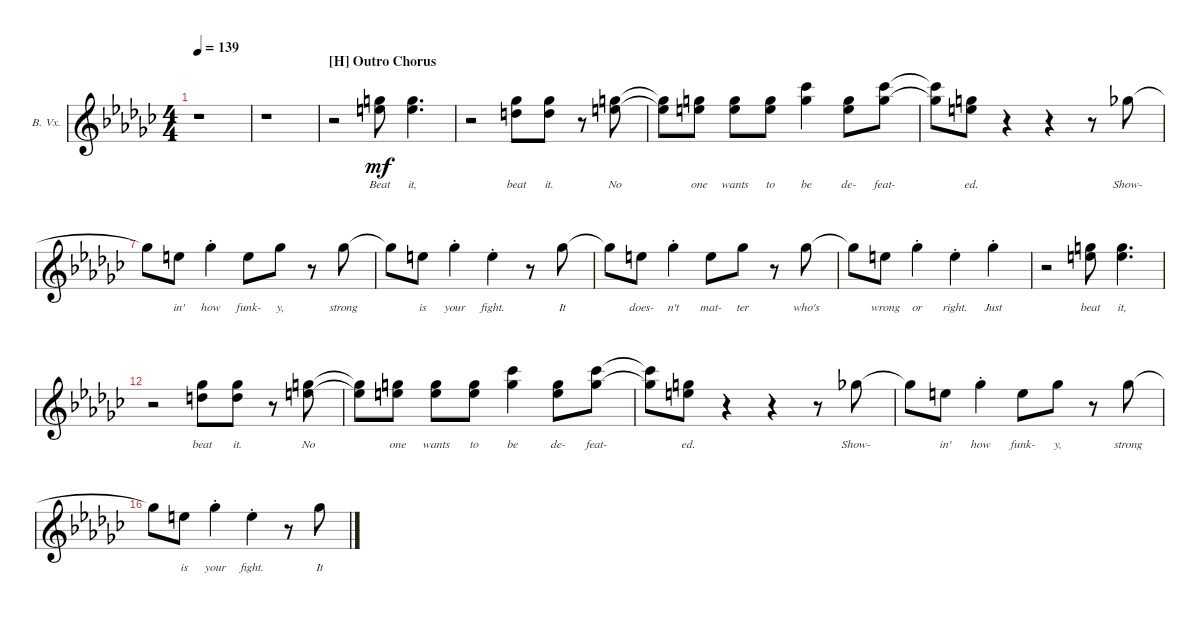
\bracketExtendMode groupsimilarinstruments
\firstSystemTrackNameOrientation horizontal
\otherSystemsTrackNameOrientation horizontal
\defaultBarNumberDisplay FirstOfSystem
\track ("Backing Vocals" "B. Vx.") {instrument synthvoice}
\staff {score}
\tuning (Eb4 Bb3 Gb3 Db3 Ab2 Eb2)
\displaytranspose 13
\ts (4 4)
\tempo 139
\clef g2
\ks gb
r.1{dy mf} |
r.1 |
\section ("H" "Outro Chorus")
r.2 (0.1 8.2).8{lyrics (0 "Beat") lyrics (1 "") lyrics (2 "") lyrics (3 "") lyrics (4 "")} (8.2 0.1).4{d lyrics (0 "it,") lyrics (1 "") lyrics (2 "") lyrics (3 "") lyrics (4 "")} |
r.2 (3.2 2.1).8{lyrics (0 "beat") lyrics (1 "") lyrics (2 "") lyrics (3 "") lyrics (4 "")} (2.1 3.2).8{lyrics (0 "it.") lyrics (1 "") lyrics (2 "") lyrics (3 "") lyrics (4 "")} r.8 (3.1 5.2).8{lyrics (0 "No") lyrics (1 "") lyrics (2 "") lyrics (3 "") lyrics (4 "")} |
(3.1{t} 5.2{t}).8{lyrics (0 "") lyrics (1 "") lyrics (2 "") lyrics (3 "") lyrics (4 "")} (8.2 9.3).8{lyrics (0 "one") lyrics (1 "") lyrics (2 "") lyrics (3 "") lyrics (4 "")} (8.2 9.3).8{lyrics (0 "wants") lyrics (1 "") lyrics (2 "") lyrics (3 "") lyrics (4 "")} (8.2 9.3).8{lyrics (0 "to") lyrics (1 "") lyrics (2 "") lyrics (3 "") lyrics (4 "")} (12.3 7.1).4{lyrics (0 "be") lyrics (1 "") lyrics (2 "") lyrics (3 "") lyrics (4 "")} (8.2 9.3).8{lyrics (0 "de-") lyrics (1 "") lyrics (2 "") lyrics (3 "") lyrics (4 "")} (7.1 12.3).8{lyrics (0 "feat-") lyrics (1 "") lyrics (2 "") lyrics (3 "") lyrics (4 "")} |
(7.1{t} 12.3{t}).8{lyrics (0 "") lyrics (1 "") lyrics (2 "") lyrics (3 "") lyrics (4 "")} (12.3 5.2).8{lyrics (0 "ed.") lyrics (1 "") lyrics (2 "") lyrics (3 "") lyrics (4 "")} r.4 r.4 r.8 11.3.8{lyrics (0 "Show-") lyrics (1 "") lyrics (2 "") lyrics (3 "") lyrics (4 "")} |
11.3{t}.8{lyrics (0 "") lyrics (1 "") lyrics (2 "") lyrics (3 "") lyrics (4 "")} 9.3.8{lyrics (0 "in'") lyrics (1 "") lyrics (2 "") lyrics (3 "") lyrics (4 "")} 2.1{st}.4{lyrics (0 "how") lyrics (1 "") lyrics (2 "") lyrics (3 "") lyrics (4 "")} 9.3.8{lyrics (0 "funk-") lyrics (1 "") lyrics (2 "") lyrics (3 "") lyrics (4 "")} 11.3.8{lyrics (0 "y,") lyrics (1 "") lyrics (2 "") lyrics (3 "") lyrics (4 "")} r.8 11.3.8{lyrics (0 "strong") lyrics (1 "") lyrics (2 "") lyrics (3 "") lyrics (4 "")} |
11.3{t}.8{lyrics (0 "") lyrics (1 "") lyrics (2 "") lyrics (3 "") lyrics (4 "")} 14.4.8{lyrics (0 "is") lyrics (1 "") lyrics (2 "") lyrics (3 "") lyrics (4 "")} 2.1{st}.4{lyrics (0 "your") lyrics (1 "") lyrics (2 "") lyrics (3 "") lyrics (4 "")} 14.4{st}.4{lyrics (0 "fight.") lyrics (1 "") lyrics (2 "") lyrics (3 "") lyrics (4 "")} r.8 2.1.8{lyrics (0 "It") lyrics (1 "") lyrics (2 "") lyrics (3 "") lyrics (4 "")} |
2.1{t}.8{lyrics (0 "") lyrics (1 "") lyrics (2 "") lyrics (3 "") lyrics (4 "")} 14.4.8{lyrics (0 "does-") lyrics (1 "") lyrics (2 "") lyrics (3 "") lyrics (4 "")} 11.3{st}.4{lyrics (0 "n't") lyrics (1 "") lyrics (2 "") lyrics (3 "") lyrics (4 "")} 9.3.8{lyrics (0 "mat-") lyrics (1 "") lyrics (2 "") lyrics (3 "") lyrics (4 "")} 2.1.8{lyrics (0 "ter") lyrics (1 "") lyrics (2 "") lyrics (3 "") lyrics (4 "")} r.8 11.3.8{lyrics (0 "who's") lyrics (1 "") lyrics (2 "") lyrics (3 "") lyrics (4 "")} |
11.3{t}.8{lyrics (0 "") lyrics (1 "") lyrics (2 "") lyrics (3 "") lyrics (4 "")} 9.3.8{lyrics (0 "wrong") lyrics (1 "") lyrics (2 "") lyrics (3 "") lyrics (4 "")} 11.3{st}.4{lyrics (0 "or") lyrics (1 "") lyrics (2 "") lyrics (3 "") lyrics (4 "")} 9.3{st}.4{lyrics (0 "right.") lyrics (1 "") lyrics (2 "") lyrics (3 "") lyrics (4 "")} 11.3{st}.4{lyrics (0 "Just") lyrics (1 "") lyrics (2 "") lyrics (3 "") lyrics (4 "")} |
r.2 (0.1 8.2).8{lyrics (0 "beat") lyrics (1 "") lyrics (2 "") lyrics (3 "") lyrics (4 "")} (8.2 0.1).4{d lyrics (0 "it,") lyrics (1 "") lyrics (2 "") lyrics (3 "") lyrics (4 "")} |
r.2 (3.2 2.1).8{lyrics (0 "beat") lyrics (1 "") lyrics (2 "") lyrics (3 "") lyrics (4 "")} (2.1 3.2).8{lyrics (0 "it.") lyrics (1 "") lyrics (2 "") lyrics (3 "") lyrics (4 "")} r.8 (3.1 5.2).8{lyrics (0 "No") lyrics (1 "") lyrics (2 "") lyrics (3 "") lyrics (4 "")} |
(3.1{t} 5.2{t}).8{lyrics (0 "") lyrics (1 "") lyrics (2 "") lyrics (3 "") lyrics (4 "")} (8.2 9.3).8{lyrics (0 "one") lyrics (1 "") lyrics (2 "") lyrics (3 "") lyrics (4 "")} (8.2 9.3).8{lyrics (0 "wants") lyrics (1 "") lyrics (2 "") lyrics (3 "") lyrics (4 "")} (8.2 9.3).8{lyrics (0 "to") lyrics (1 "") lyrics (2 "") lyrics (3 "") lyrics (4 "")} (12.3 7.1).4{lyrics (0 "be") lyrics (1 "") lyrics (2 "") lyrics (3 "") lyrics (4 "")} (8.2 9.3).8{lyrics (0 "de-") lyrics (1 "") lyrics (2 "") lyrics (3 "") lyrics (4 "")} (7.1 12.3).8{lyrics (0 "feat-") lyrics (1 "") lyrics (2 "") lyrics (3 "") lyrics (4 "")} |
(7.1{t} 12.3{t}).8{lyrics (0 "") lyrics (1 "") lyrics (2 "") lyrics (3 "") lyrics (4 "")} (12.3 5.2).8{lyrics (0 "ed.") lyrics (1 "") lyrics (2 "") lyrics (3 "") lyrics (4 "")} r.4 r.4 r.8 11.3.8{lyrics (0 "Show-") lyrics (1 "") lyrics (2 "") lyrics (3 "") lyrics (4 "")} |
11.3{t}.8{lyrics (0 "") lyrics (1 "") lyrics (2 "") lyrics (3 "") lyrics (4 "")} 9.3.8{lyrics (0 "in'") lyrics (1 "") lyrics (2 "") lyrics (3 "") lyrics (4 "")} 2.1{st}.4{lyrics (0 "how") lyrics (1 "") lyrics (2 "") lyrics (3 "") lyrics (4 "")} 9.3.8{lyrics (0 "funk-") lyrics (1 "") lyrics (2 "") lyrics (3 "") lyrics (4 "")} 11.3.8{lyrics (0 "y,") lyrics (1 "") lyrics (2 "") lyrics (3 "") lyrics (4 "")} r.8 11.3.8{lyrics (0 "strong") lyrics (1 "") lyrics (2 "") lyrics (3 "") lyrics (4 "")} |
11.3{t}.8{lyrics (0 "") lyrics (1 "") lyrics (2 "") lyrics (3 "") lyrics (4 "")} 14.4.8{lyrics (0 "is") lyrics (1 "") lyrics (2 "") lyrics (3 "") lyrics (4 "")} 2.1{st}.4{lyrics (0 "your") lyrics (1 "") lyrics (2 "") lyrics (3 "") lyrics (4 "")} 14.4{st}.4{lyrics (0 "fight.") lyrics (1 "") lyrics (2 "") lyrics (3 "") lyrics (4 "")} r.8 2.1.8{lyrics (0 "It") lyrics (1 "") lyrics (2 "") lyrics (3 "") lyrics (4 "")}
